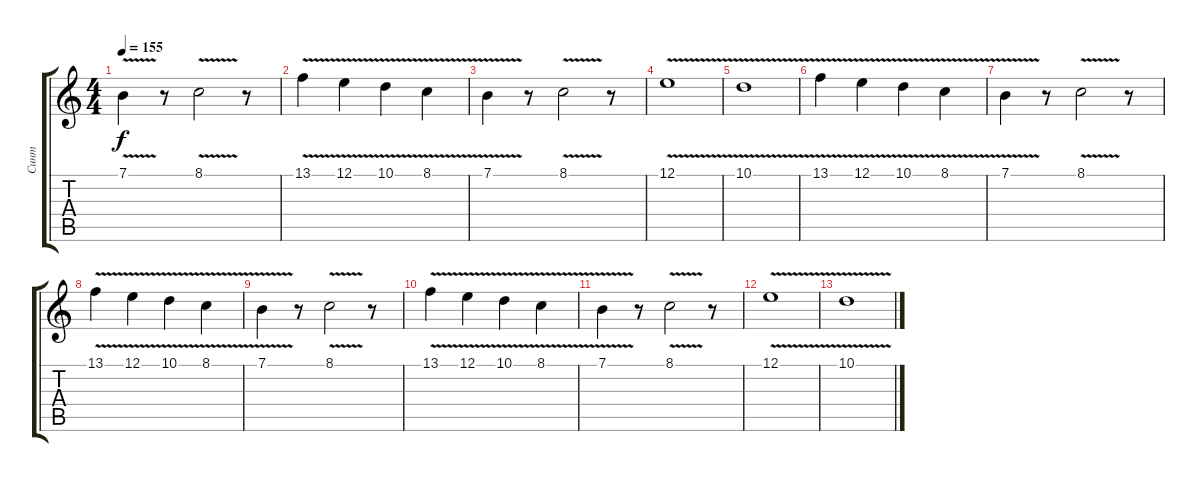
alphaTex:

\track ("Синт" "Синт") {instrument tubularbells}
\staff {score tabs}
\tuning (E4 B3 G3 D3 A2 E2) {hide}
\ts (4 4)
\tempo 155
\clef g2
\ks c
7.1{v}.4{dy f} r.8 8.1{v}.2 r.8 |
13.1{v}.4 12.1{v}.4 10.1{v}.4 8.1{v}.4 |
7.1{v}.4 r.8 8.1{v}.2 r.8 |
12.1{v}.1 |
10.1{v}.1 |
13.1{v}.4 12.1{v}.4 10.1{v}.4 8.1{v}.4 |
7.1{v}.4 r.8 8.1{v}.2 r.8 |
13.1{v}.4 12.1{v}.4 10.1{v}.4 8.1{v}.4 |
7.1{v}.4 r.8 8.1{v}.2 r.8 |
13.1{v}.4 12.1{v}.4 10.1{v}.4 8.1{v}.4 |
7.1{v}.4 r.8 8.1{v}.2 r.8 |
12.1{v}.1 |
10.1{v}.1
